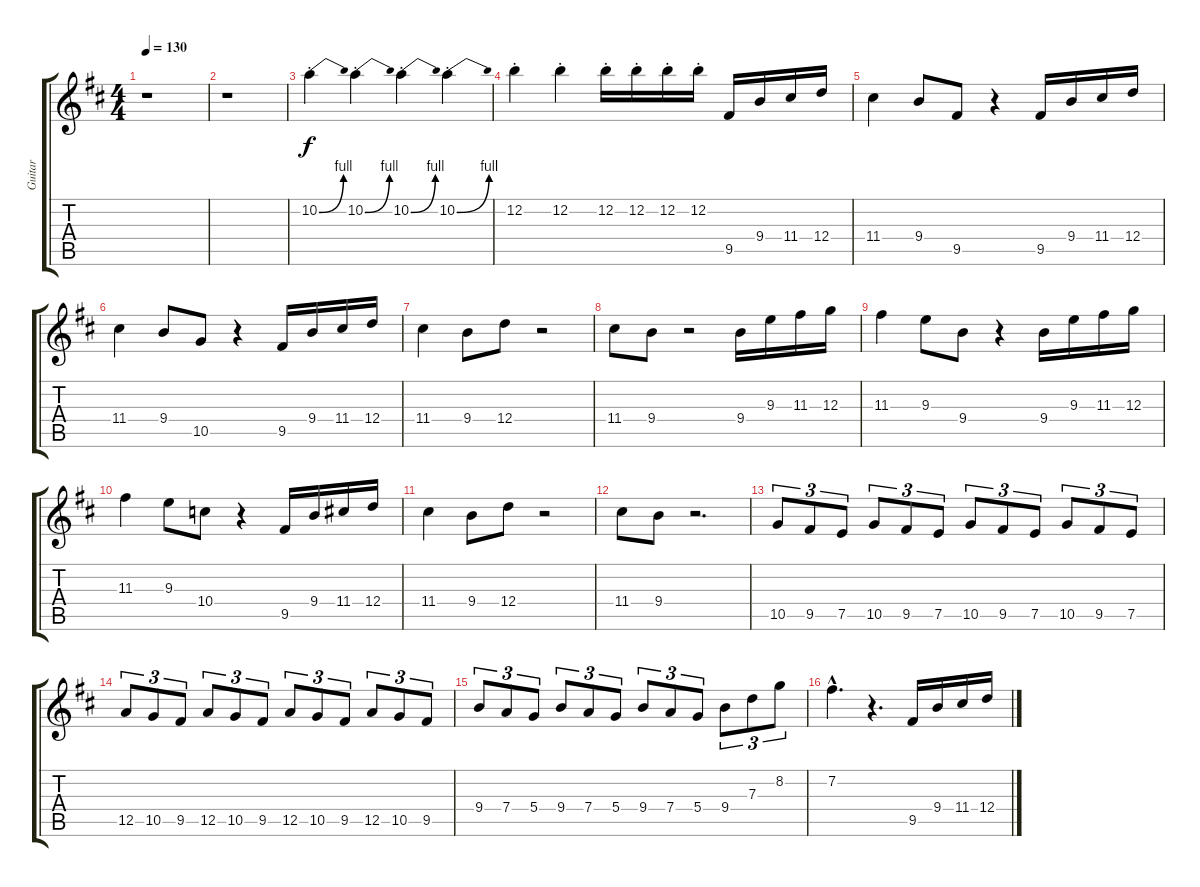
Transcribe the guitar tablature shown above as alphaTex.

\track ("Guitar" "Guitar") {instrument distortionguitar}
\staff {score tabs}
\tuning (E4 B3 G3 D3 A2 E2) {hide}
\ts (4 4)
\tempo 130
\clef g2
\ks d
r.1{dy f instrument distortionguitar} |
r.1 |
10.2{be (bend 0 0 60 4) st}.4 10.2{be (bend 0 0 60 4) st}.4 10.2{be (bend 0 0 60 4) st}.4 10.2{be (bend 0 0 60 4) st}.4 |
12.2{st}.4 12.2{st}.4 12.2{st}.16 12.2{st}.16 12.2{st}.16 12.2{st}.16 9.5.16 9.4.16 11.4.16 12.4.16 |
11.4.4 9.4.8 9.5.8 r.4 9.5.16 9.4.16 11.4.16 12.4.16 |
11.4.4 9.4.8 10.5.8 r.4 9.5.16 9.4.16 11.4.16 12.4.16 |
11.4.4 9.4.8 12.4.8 r.2 |
11.4.8 9.4.8 r.2 9.4.16 9.3.16 11.3.16 12.3.16 |
11.3.4 9.3.8 9.4.8 r.4 9.4.16 9.3.16 11.3.16 12.3.16 |
11.3.4 9.3.8 10.4.8 r.4 9.5.16 9.4.16 11.4.16 12.4.16 |
11.4.4 9.4.8 12.4.8 r.2 |
11.4.8 9.4.8 r.2{d} |
10.5.8{tu (3 2)} 9.5.8{tu (3 2)} 7.5.8{tu (3 2)} 10.5.8{tu (3 2)} 9.5.8{tu (3 2)} 7.5.8{tu (3 2)} 10.5.8{tu (3 2)} 9.5.8{tu (3 2)} 7.5.8{tu (3 2)} 10.5.8{tu (3 2)} 9.5.8{tu (3 2)} 7.5.8{tu (3 2)} |
12.5.8{tu (3 2)} 10.5.8{tu (3 2)} 9.5.8{tu (3 2)} 12.5.8{tu (3 2)} 10.5.8{tu (3 2)} 9.5.8{tu (3 2)} 12.5.8{tu (3 2)} 10.5.8{tu (3 2)} 9.5.8{tu (3 2)} 12.5.8{tu (3 2)} 10.5.8{tu (3 2)} 9.5.8{tu (3 2)} |
9.4.8{tu (3 2)} 7.4.8{tu (3 2)} 5.4.8{tu (3 2)} 9.4.8{tu (3 2)} 7.4.8{tu (3 2)} 5.4.8{tu (3 2)} 9.4.8{tu (3 2)} 7.4.8{tu (3 2)} 5.4.8{tu (3 2)} 9.4.8{tu (3 2)} 7.3.8{tu (3 2)} 8.2.8{tu (3 2)} |
7.2{hac}.4{d} r.4{d} 9.5.16 9.4.16 11.4.16 12.4.16
